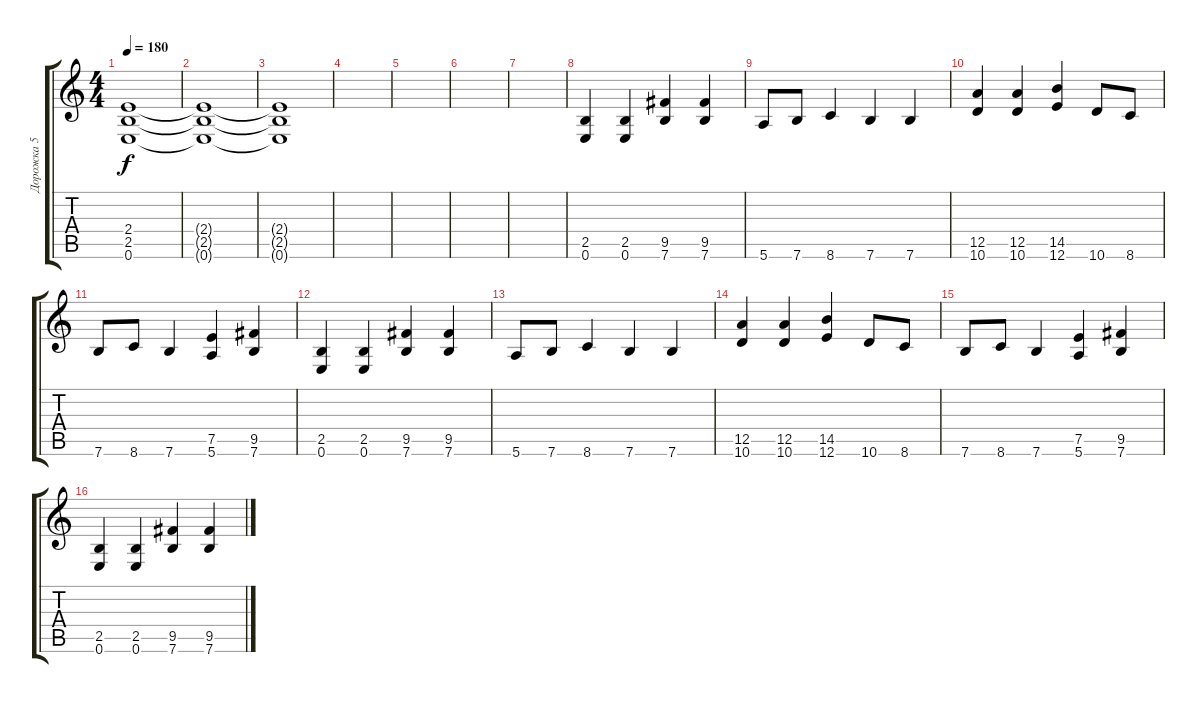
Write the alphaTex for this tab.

\track ("Дорожка 5" "Дорожка 5") {instrument distortionguitar}
\staff {score tabs}
\tuning (E4 B3 G3 D3 A2 E2) {hide}
\ts (4 4)
\tempo 180
\clef g2
\ks c
(2.4{t} 2.5{t} 0.6{t}).1{dy f} |
(2.4{t} 2.5{t} 0.6{t}).1 |
(2.4{t} 2.5{t} 0.6{t}).1 |
|
|
|
|
(2.5 0.6).4 (2.5 0.6).4 (9.5 7.6).4 (9.5 7.6).4 |
5.6.8 7.6.8 8.6.4 7.6.4 7.6.4 |
(12.5 10.6).4 (12.5 10.6).4 (14.5 12.6).4 10.6.8 8.6.8 |
7.6.8 8.6.8 7.6.4 (7.5 5.6).4 (9.5 7.6).4 |
(2.5 0.6).4 (2.5 0.6).4 (9.5 7.6).4 (9.5 7.6).4 |
5.6.8 7.6.8 8.6.4 7.6.4 7.6.4 |
(12.5 10.6).4 (12.5 10.6).4 (14.5 12.6).4 10.6.8 8.6.8 |
7.6.8 8.6.8 7.6.4 (7.5 5.6).4 (9.5 7.6).4 |
(2.5 0.6).4 (2.5 0.6).4 (9.5 7.6).4 (9.5 7.6).4
